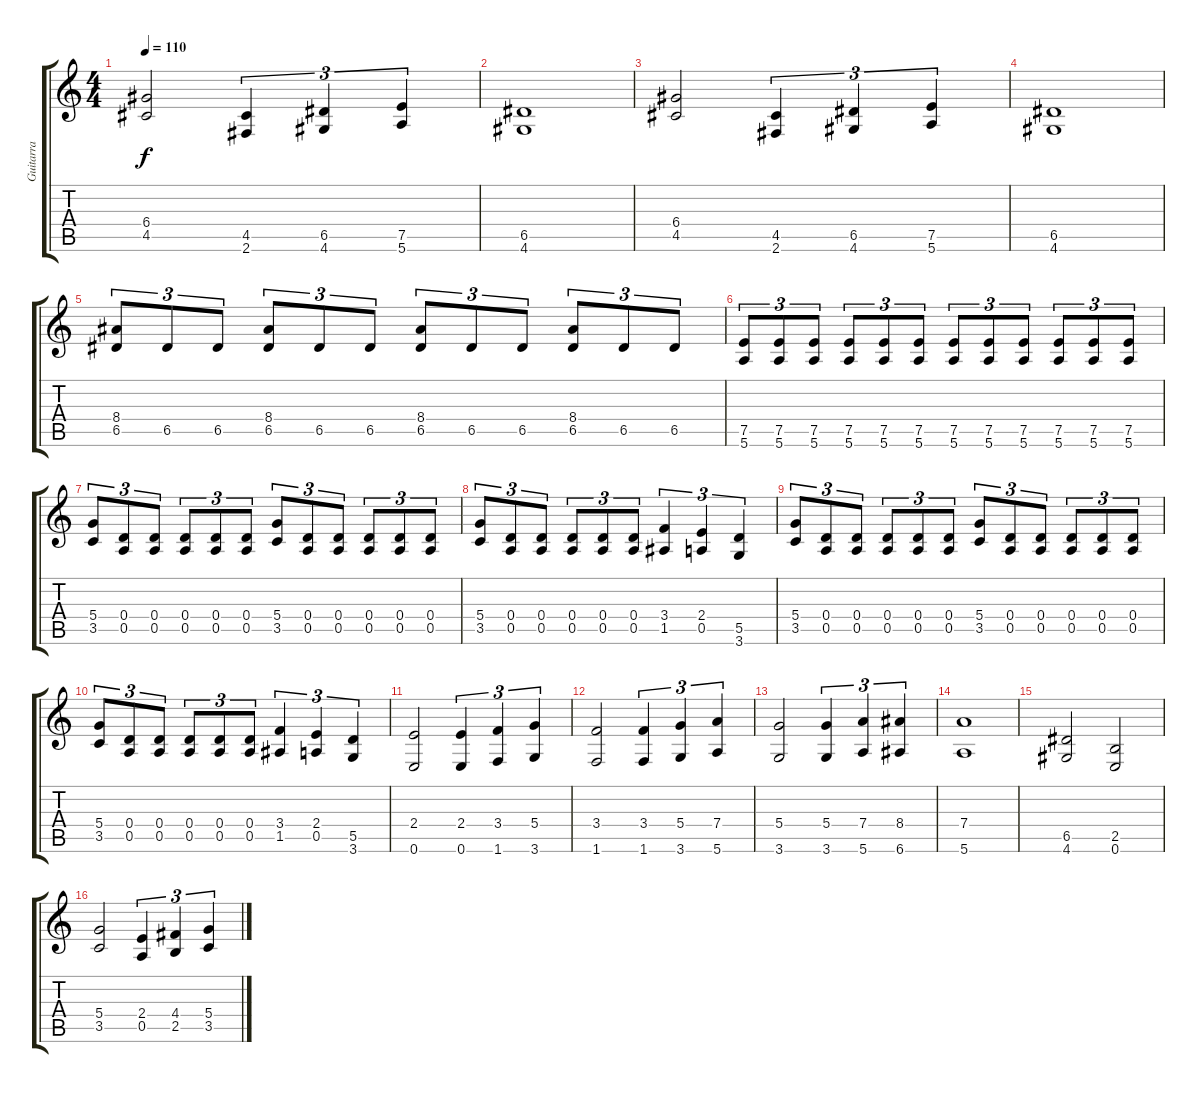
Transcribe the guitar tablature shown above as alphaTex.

\track ("Guitarra" "Guitarra") {instrument overdrivenguitar}
\staff {score tabs}
\tuning (E4 B3 G3 D3 A2 E2) {hide}
\ts (4 4)
\tempo 110
\clef g2
\ks c
(6.4 4.5).2{dy f} (4.5 2.6).4{tu (3 2)} (6.5 4.6).4{tu (3 2)} (7.5 5.6).4{tu (3 2)} |
(6.5 4.6).1 |
(6.4 4.5).2 (4.5 2.6).4{tu (3 2)} (6.5 4.6).4{tu (3 2)} (7.5 5.6).4{tu (3 2)} |
(6.5 4.6).1 |
(8.4 6.5).8{tu (3 2)} 6.5.8{tu (3 2)} 6.5.8{tu (3 2)} (8.4 6.5).8{tu (3 2)} 6.5.8{tu (3 2)} 6.5.8{tu (3 2)} (8.4 6.5).8{tu (3 2)} 6.5.8{tu (3 2)} 6.5.8{tu (3 2)} (8.4 6.5).8{tu (3 2)} 6.5.8{tu (3 2)} 6.5.8{tu (3 2)} |
(7.5 5.6).8{tu (3 2)} (7.5 5.6).8{tu (3 2)} (7.5 5.6).8{tu (3 2)} (7.5 5.6).8{tu (3 2)} (7.5 5.6).8{tu (3 2)} (7.5 5.6).8{tu (3 2)} (7.5 5.6).8{tu (3 2)} (7.5 5.6).8{tu (3 2)} (7.5 5.6).8{tu (3 2)} (7.5 5.6).8{tu (3 2)} (7.5 5.6).8{tu (3 2)} (7.5 5.6).8{tu (3 2)} |
(5.4 3.5).8{tu (3 2)} (0.4 0.5).8{tu (3 2)} (0.4 0.5).8{tu (3 2)} (0.4 0.5).8{tu (3 2)} (0.4 0.5).8{tu (3 2)} (0.4 0.5).8{tu (3 2)} (5.4 3.5).8{tu (3 2)} (0.4 0.5).8{tu (3 2)} (0.4 0.5).8{tu (3 2)} (0.4 0.5).8{tu (3 2)} (0.4 0.5).8{tu (3 2)} (0.4 0.5).8{tu (3 2)} |
(5.4 3.5).8{tu (3 2)} (0.4 0.5).8{tu (3 2)} (0.4 0.5).8{tu (3 2)} (0.4 0.5).8{tu (3 2)} (0.4 0.5).8{tu (3 2)} (0.4 0.5).8{tu (3 2)} (3.4 1.5).4{tu (3 2)} (2.4 0.5).4{tu (3 2)} (5.5 3.6).4{tu (3 2)} |
(5.4 3.5).8{tu (3 2)} (0.4 0.5).8{tu (3 2)} (0.4 0.5).8{tu (3 2)} (0.4 0.5).8{tu (3 2)} (0.4 0.5).8{tu (3 2)} (0.4 0.5).8{tu (3 2)} (5.4 3.5).8{tu (3 2)} (0.4 0.5).8{tu (3 2)} (0.4 0.5).8{tu (3 2)} (0.4 0.5).8{tu (3 2)} (0.4 0.5).8{tu (3 2)} (0.4 0.5).8{tu (3 2)} |
(5.4 3.5).8{tu (3 2)} (0.4 0.5).8{tu (3 2)} (0.4 0.5).8{tu (3 2)} (0.4 0.5).8{tu (3 2)} (0.4 0.5).8{tu (3 2)} (0.4 0.5).8{tu (3 2)} (3.4 1.5).4{tu (3 2)} (2.4 0.5).4{tu (3 2)} (5.5 3.6).4{tu (3 2)} |
(2.4 0.6).2 (2.4 0.6).4{tu (3 2)} (3.4 1.6).4{tu (3 2)} (5.4 3.6).4{tu (3 2)} |
(3.4 1.6).2 (3.4 1.6).4{tu (3 2)} (5.4 3.6).4{tu (3 2)} (7.4 5.6).4{tu (3 2)} |
(5.4 3.6).2 (5.4 3.6).4{tu (3 2)} (7.4 5.6).4{tu (3 2)} (8.4 6.6).4{tu (3 2)} |
(7.4 5.6).1 |
(6.5 4.6).2 (2.5 0.6).2 |
(5.4 3.5).2 (2.4 0.5).4{tu (3 2)} (4.4 2.5).4{tu (3 2)} (5.4 3.5).4{tu (3 2)}
